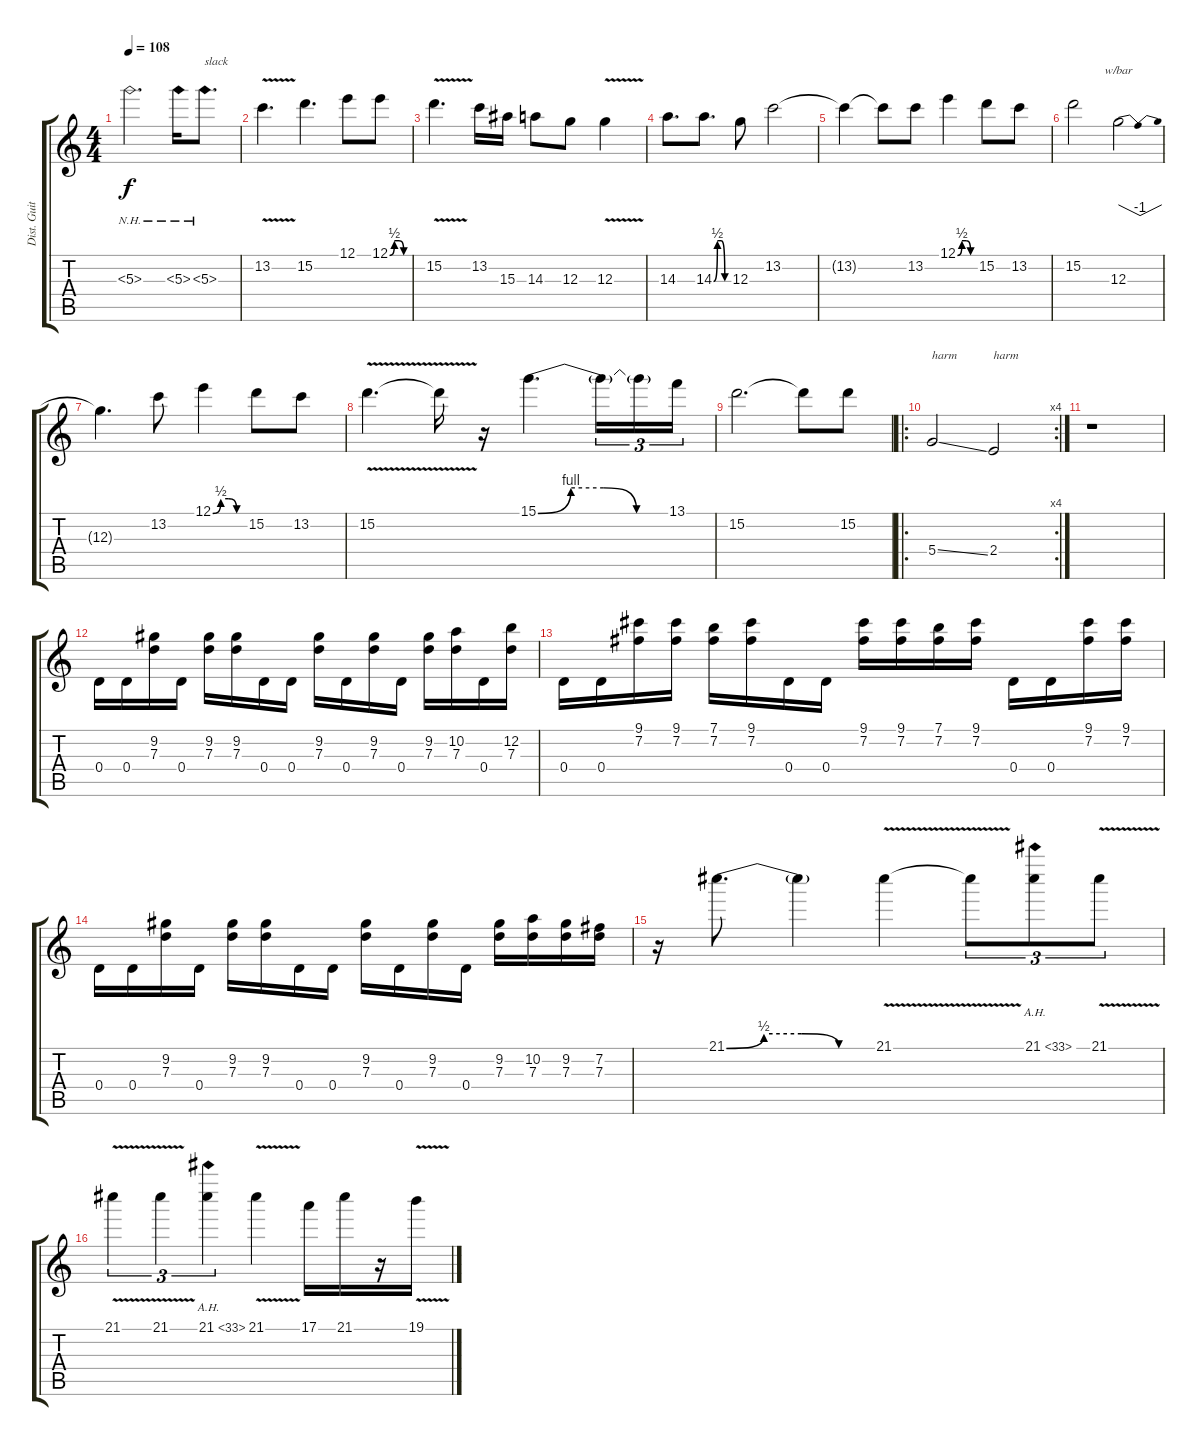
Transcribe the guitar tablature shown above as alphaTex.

\track ("Dist. Guitar" "Dist. Guit") {instrument distortionguitar}
\staff {score tabs}
\tuning (E4 B3 G3 D3 A2 D2) {hide}
\ts (4 4)
\tempo 108
\clef g2
\ks c
5.3{nh}.2{d dy f} 5.3{nh}.16 5.3{nh}.8{d txt "slack"} |
13.2{v}.4{d} 15.2.4{d} 12.1.8 12.1{be (custom 0 0 15 2 30 2 45 0 60 0)}.8 |
15.2{v}.4{d} 13.2.16 15.3.16 14.3.8 12.3.8 12.3{v}.4 |
14.3.8{d} 14.3{be (custom 0 0 15 2 30 2 45 0 60 0)}.8{d} 12.3.8 13.2.2 |
13.2{t}.4 13.2{t}.8 13.2.8 12.1{be (custom 0 0 15 2 30 2 45 0 60 0)}.4 15.2.8 13.2.8 |
15.2.2 12.3.2{tbe (dip default 0 0 30 -4 60 0)} |
12.3{t}.4{d} 13.2.8 12.1{be (custom 0 0 15 2 30 2 45 0 60 0)}.4 15.2.8 13.2.8 |
15.2{v}.4{d} 15.2{t}.16 r.16 15.1{be (custom 0 0 15 4 30 4 45 0 60 0)}.4{d} 15.1{t}.16{tu (3 2)} 15.1{t}.16{tu (3 2)} 13.1.16{tu (3 2)} |
15.2.2{d} 15.2{t}.8 15.2.8 |
\ro
\rc 4
5.4{ss}.2{txt "harm"} 2.4.2{txt "harm"} |
r.1 |
0.4.16 0.4.16 (9.2 7.3).16 0.4.16 (9.2 7.3).16 (9.2 7.3).16 0.4.16 0.4.16 (9.2 7.3).16 0.4.16 (9.2 7.3).16 0.4.16 (9.2 7.3).16 (10.2 7.3).16 0.4.16 (12.2 7.3).16 |
0.4.16 0.4.16 (9.1 7.2).16 (9.1 7.2).16 (7.1 7.2).16 (9.1 7.2).16 0.4.16 0.4.16 (9.1 7.2).16 (9.1 7.2).16 (7.1 7.2).16 (9.1 7.2).16 0.4.16 0.4.16 (9.1 7.2).16 (9.1 7.2).16 |
0.4.16 0.4.16 (9.2 7.3).16 0.4.16 (9.2 7.3).16 (9.2 7.3).16 0.4.16 0.4.16 (9.2 7.3).16 0.4.16 (9.2 7.3).16 0.4.16 (9.2 7.3).16 (10.2 7.3).16 (9.2 7.3).16 (7.2 7.3).16 |
r.16 21.1{be (custom 0 0 15 2 30 2 45 0 60 0)}.8{d} 21.1{t}.4 21.1{v}.4 21.1{t}.8{tu (3 2)} 21.1{ah 12}.8{tu (3 2)} 21.1{v}.8{tu (3 2)} |
21.1{v}.4{tu (3 2)} 21.1{v}.4{tu (3 2)} 21.1{ah 12}.4{tu (3 2)} 21.1{v}.4 17.1.16 21.1.16 r.16 19.1{v}.16
